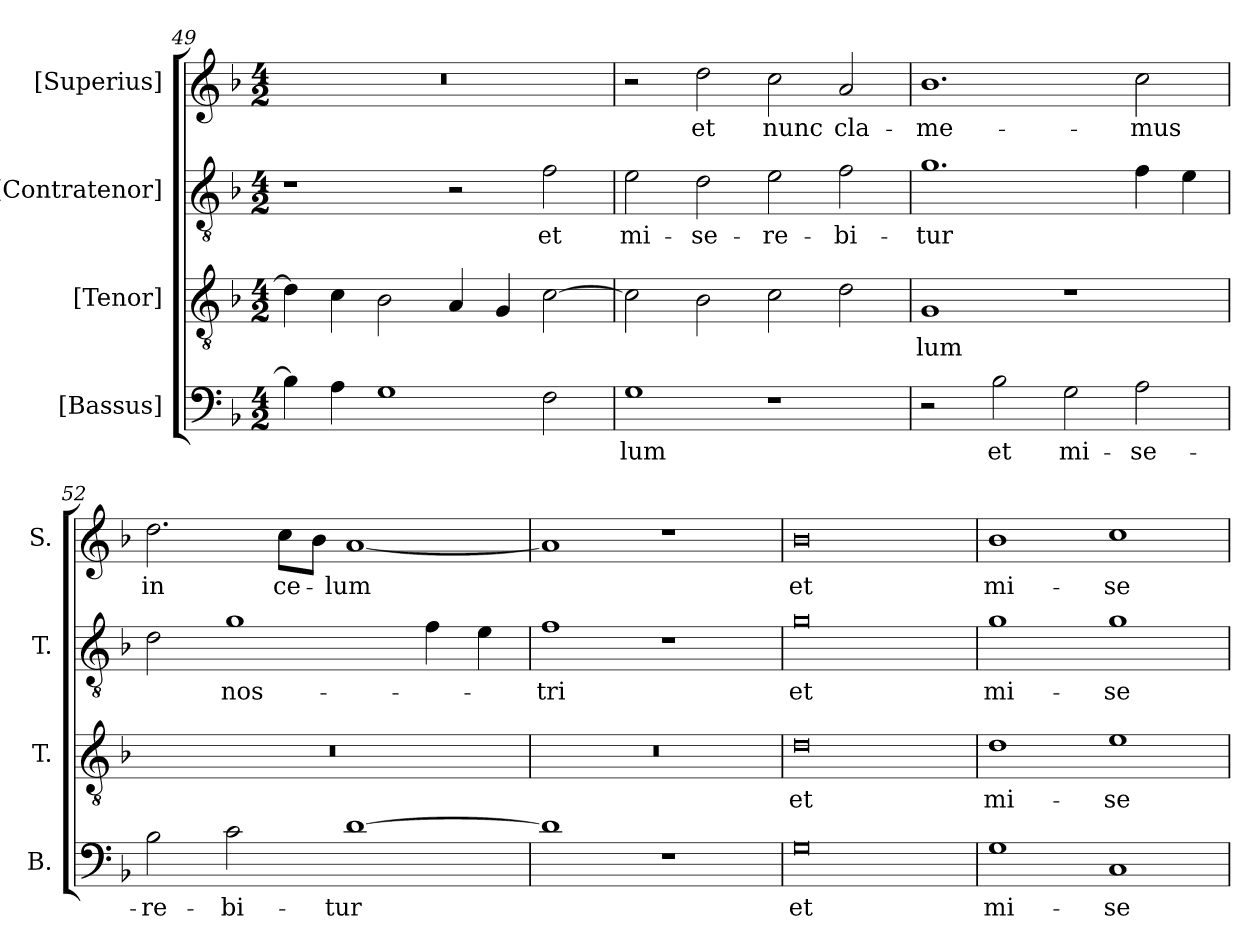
**kern	**text	**kern	**text	**kern	**text	**kern	**text
*part4	*part4	*part3	*part3	*part2	*part2	*part1	*part1
*staff4	*staff4	*staff3	*staff3	*staff2	*staff2	*staff1	*staff1
*I"[Bassus]	*	*I"[Tenor]	*	*I"[Contratenor]	*	*I"[Superius]	*
*I'B.	*	*I'T.	*	*I'T.	*	*I'S.	*
*clefF4	*	*clefGv2	*	*clefGv2	*	*clefG2	*
*	*	*ITrd7c12	*	*ITrd7c12	*	*	*
*k[b-]	*	*k[b-]	*	*k[b-]	*	*k[b-]	*
*F:	*	*F:	*	*F:	*	*F:	*
*M4/2	*	*M4/2	*	*M4/2	*	*M4/2	*
=49	=49	=49	=49	=49	=49	=49	=49
!	!	!	!	!	!	!LO:N:vis=1	!
4B-i\]	.	4Di\]	.	1r	.	0r	.
4Ai\	.	4Ci\	.	.	.	.	.
1Gi	.	2BB-i\	.	.	.	.	.
.	.	4AAi/	.	2r	.	.	.
.	.	4GGi/	.	.	.	.	.
!	!	!	!	!	!LO:LY:b:color=#000000	!	!
2Fi\	.	[>2Ci\	.	2Fi\	et	.	.
=50	=50	=50	=50	=50	=50	=50	=50
!	!LO:LY:b:color=#000000	!	!	!	!	!	!
!	!	!	!	!	!LO:LY:b:color=#000000	!	!
1Gi	-lum	2Ci\]	.	2Ei\	mi-	2r	.
!	!	!	!	!	!LO:LY:b:color=#000000	!	!
!	!	!	!	!	!	!	!LO:LY:b:color=#000000
.	.	2BB-i\	.	2Di\	-se-	2ddi\	et
!	!	!	!	!	!LO:LY:b:color=#000000	!	!
!	!	!	!	!	!	!	!LO:LY:b:color=#000000
1r	.	2Ci\	.	2Ei\	-re-	2cci\	nunc
!	!	!	!	!	!LO:LY:b:color=#000000	!	!
!	!	!	!	!	!	!	!LO:LY:b:color=#000000
.	.	2Di\	.	2Fi\	-bi-	2ai/	cla-
!!LO:LB:g=z
=51	=51	=51	=51	=51	=51	=51	=51
!	!	!	!LO:LY:b:color=#000000	!	!	!	!
!	!	!	!	!	!LO:LY:b:color=#000000	!	!
!	!	!	!	!	!	!	!LO:LY:b:color=#000000
2r	.	1GGi	-lum	1.Gi	-tur	1.b-i	-me-
!	!LO:LY:b:color=#000000	!	!	!	!	!	!
2B-i\	et	.	.	.	.	.	.
!	!LO:LY:b:color=#000000	!	!	!	!	!	!
2Gi\	mi-	1r	.	.	.	.	.
!	!LO:LY:b:color=#000000	!	!	!	!	!	!
!	!	!	!	!	!	!	!LO:LY:b:color=#000000
2Ai\	-se-	.	.	4Fi\	.	2cci\	-mus
.	.	.	.	4Ei\	.	.	.
=52	=52	=52	=52	=52	=52	=52	=52
!	!LO:LY:b:color=#000000	!LO:N:vis=1	!	!	!	!	!
!	!	!	!	!	!	!	!LO:LY:b:color=#000000
2B-i\	-re-	0r	.	2Di\	.	2.ddi\	in
!	!LO:LY:b:color=#000000	!	!	!	!	!	!
!	!	!	!	!	!LO:LY:b:color=#000000	!	!
2ci\	-bi-	.	.	1Gi	nos-	.	.
!	!	!	!	!	!	!	!LO:LY:b:color=#000000
.	.	.	.	.	.	8cci\L	ce-
.	.	.	.	.	.	8b-i\J	.
!	!LO:LY:b:color=#000000	!	!	!	!	!	!
!	!	!	!	!	!	!	!LO:LY:b:color=#000000
[>1di	-tur	.	.	.	.	[<1ai	-lum
.	.	.	.	4Fi\	.	.	.
.	.	.	.	4Ei\	.	.	.
=53	=53	=53	=53	=53	=53	=53	=53
!	!	!LO:N:vis=1	!	!	!	!	!
!	!	!	!	!	!LO:LY:b:color=#000000	!	!
1di]	.	0r	.	1Fi	-tri	1ai]	.
1r	.	.	.	1r	.	1r	.
=54	=54	=54	=54	=54	=54	=54	=54
!	!LO:LY:b:color=#000000	!	!	!	!	!	!
!	!	!	!LO:LY:b:color=#000000	!	!	!	!
!	!	!	!	!	!LO:LY:b:color=#000000	!	!
!	!	!	!	!	!	!	!LO:LY:b:color=#000000
0Gi	et	0Di	et	0Gi	et	0b-i	et
=55	=55	=55	=55	=55	=55	=55	=55
!	!LO:LY:b:color=#000000	!	!	!	!	!	!
!	!	!	!LO:LY:b:color=#000000	!	!	!	!
!	!	!	!	!	!LO:LY:b:color=#000000	!	!
!	!	!	!	!	!	!	!LO:LY:b:color=#000000
1Gi	mi-	1Di	mi-	1Gi	mi-	1b-i	mi-
!	!LO:LY:b:color=#000000	!	!	!	!	!	!
!	!	!	!LO:LY:b:color=#000000	!	!	!	!
!	!	!	!	!	!LO:LY:b:color=#000000	!	!
!	!	!	!	!	!	!	!LO:LY:b:color=#000000
1Ci	-se-	1Ei	-se-	1Gi	-se-	1cci	-se-
=	=	=	=	=	=	=	=
*-	*-	*-	*-	*-	*-	*-	*-
